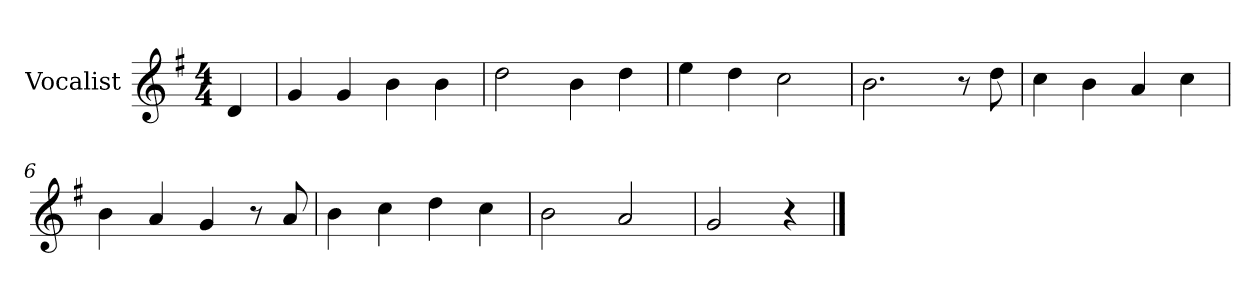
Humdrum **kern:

**kern
*part1
*staff1
*I"Vocalist
*k[f#]
*G:
*M4/4
=
4d
=1
4g
4g
4b
4b
=2
2dd
4b
4dd
=3
4ee
4dd
2cc
=4
2.b
8r
8dd
=5
4cc
4b
4a
4cc
=6
4b
4a
4g
8r
8a
=7
4b
4cc
4dd
4cc
=8
2b
2a
=9
2g
4r
==
*-
